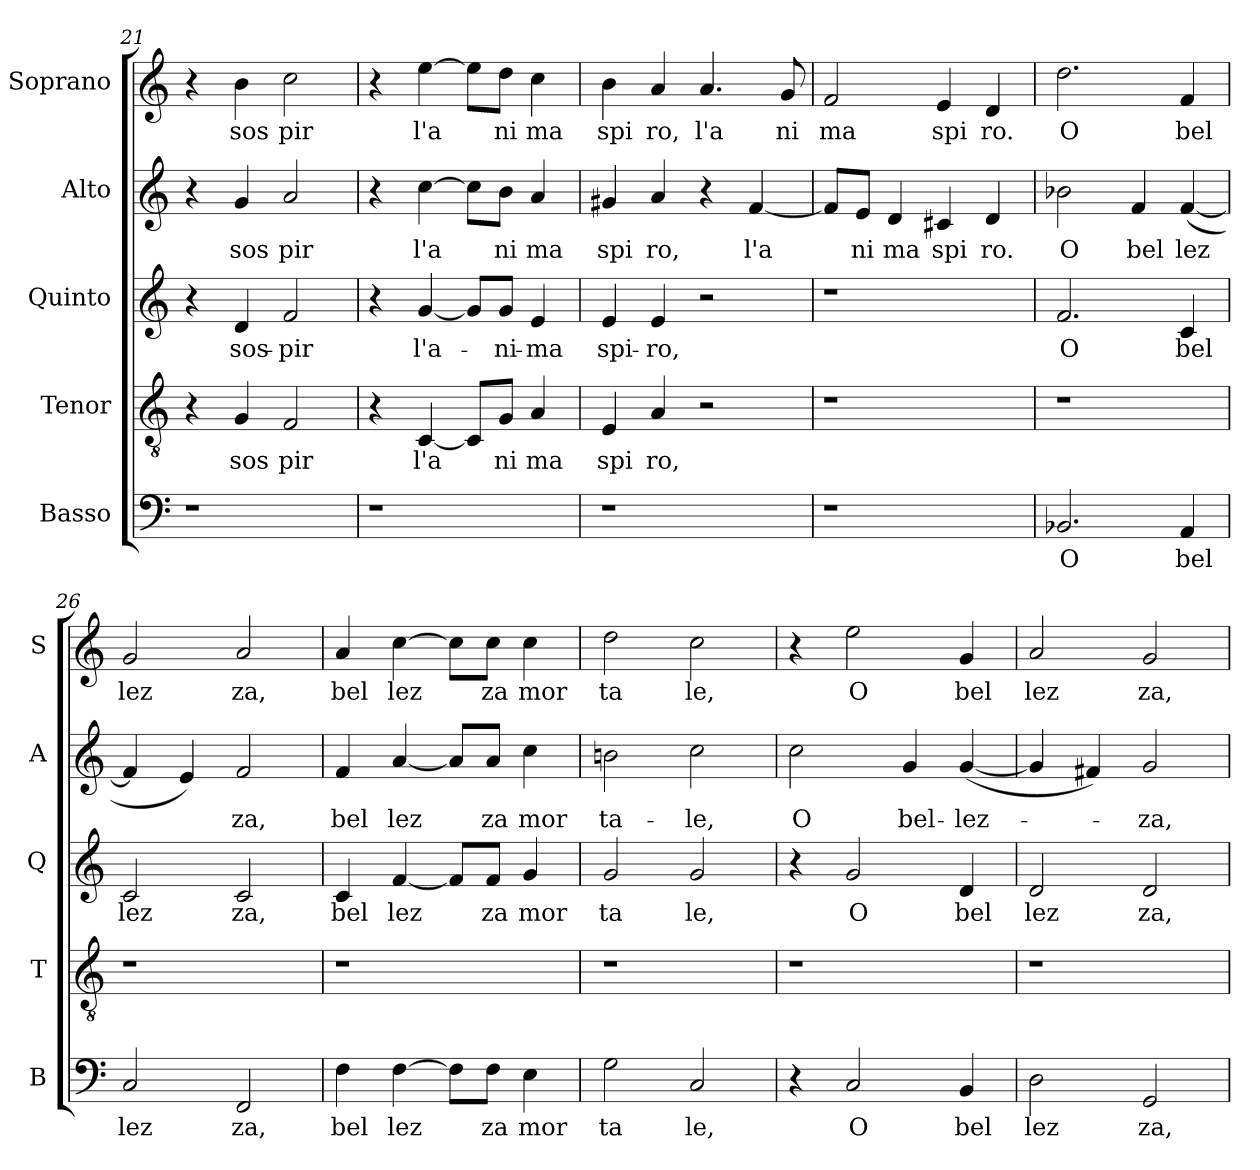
**kern	**text	**kern	**text	**kern	**text	**kern	**text	**kern	**text
*part5	*part5	*part4	*part4	*part3	*part3	*part2	*part2	*part1	*part1
*staff5	*staff5	*staff4	*staff4	*staff3	*staff3	*staff2	*staff2	*staff1	*staff1
*I"Basso	*	*I"Tenor	*	*I"Quinto	*	*I"Alto	*	*I"Soprano	*
*I'B	*	*I'T	*	*I'Q	*	*I'A	*	*I'S	*
*clefF4	*	*clefGv2	*	*clefG2	*	*clefG2	*	*clefG2	*
=21	=21	=21	=21	=21	=21	=21	=21	=21	=21
1r	.	4r	.	4r	.	4r	.	4r	.
!	!	!	!LO:LY:b:cj	!	!LO:LY:b:cj	!	!LO:LY:b:cj	!	!LO:LY:b:cj
.	.	4G/	sos	4d/	sos-	4g/	sos	4b\	sos
!	!	!	!LO:LY:b:cj	!	!LO:LY:b:cj	!	!LO:LY:b:cj	!	!LO:LY:b:cj
.	.	2F/	pir	2f/	-pir	2a/	pir	2cc\	pir
=22	=22	=22	=22	=22	=22	=22	=22	=22	=22
1r	.	4r	.	4r	.	4r	.	4r	.
!	!	!	!LO:LY:b:cj	!	!LO:LY:b:cj	!	!LO:LY:b:cj	!	!LO:LY:b:cj
.	.	[<4C/	l'a	[<4g/	l'a-	[>4cc\	l'a	[>4ee\	l'a
.	.	8C/L]	.	8g/L]	.	8cc\L]	.	8ee\L]	.
!	!	!	!LO:LY:b:cj	!	!LO:LY:b:cj	!	!LO:LY:b:cj	!	!LO:LY:b:cj
.	.	8G/J	ni	8g/J	-ni-	8b\J	ni	8dd\J	ni
!	!	!	!LO:LY:b:cj	!	!LO:LY:b:cj	!	!LO:LY:b:cj	!	!LO:LY:b:cj
.	.	4A/	ma	4e/	-ma	4a/	ma	4cc\	ma
=23	=23	=23	=23	=23	=23	=23	=23	=23	=23
!	!	!	!LO:LY:b:cj	!	!LO:LY:b:cj	!	!LO:LY:b:cj	!	!LO:LY:b:cj
1r	.	4E/	spi	4e/	spi-	4g#X/	spi	4b\	spi
!	!	!	!LO:LY:b:cj	!	!LO:LY:b:cj	!	!LO:LY:b:cj	!	!LO:LY:b:cj
.	.	4A/	ro,	4e/	-ro,	4a/	ro,	4a/	ro,
!	!	!	!	!	!	!	!	!	!LO:LY:b:cj
.	.	2r	.	2r	.	4r	.	4.a/	l'a
!	!	!	!	!	!	!	!LO:LY:b:cj	!	!
.	.	.	.	.	.	[>4f/	l'a	.	.
!	!	!	!	!	!	!	!	!	!LO:LY:b:cj
.	.	.	.	.	.	.	.	8g/	ni
!!LO:LB:g=z
=24	=24	=24	=24	=24	=24	=24	=24	=24	=24
!	!	!	!	!	!	!	!	!	!LO:LY:b:cj
1r	.	1r	.	1r	.	8f/L]	.	2f/	ma
!	!	!	!	!	!	!	!LO:LY:b:cj	!	!
.	.	.	.	.	.	8e/J	ni	.	.
!	!	!	!	!	!	!	!LO:LY:b:cj	!	!
.	.	.	.	.	.	4d/	ma	.	.
!	!	!	!	!	!	!	!LO:LY:b:cj	!	!LO:LY:b:cj
.	.	.	.	.	.	4c#X/	spi	4e/	spi
!	!	!	!	!	!	!	!LO:LY:b:cj	!	!LO:LY:b:cj
.	.	.	.	.	.	4d/	ro.	4d/	ro.
=25	=25	=25	=25	=25	=25	=25	=25	=25	=25
!	!LO:LY:b:cj	!	!	!	!LO:LY:b:cj	!	!LO:LY:b:cj	!	!LO:LY:b:cj
2.BB-X/	O	1r	.	2.f/	O	2b-X\	O	2.dd\	O
!	!	!	!	!	!	!	!LO:LY:b:cj	!	!
.	.	.	.	.	.	4f/	bel	.	.
!	!LO:LY:b:cj	!	!	!	!LO:LY:b:cj	!	!LO:LY:b	!	!LO:LY:b:cj
4AA/	bel	.	.	4c/	bel	(<[<4f/	lez	4f/	bel
=26	=26	=26	=26	=26	=26	=26	=26	=26	=26
!	!LO:LY:b:cj	!	!	!	!LO:LY:b:cj	!	!	!	!LO:LY:b:cj
2C/	lez	1r	.	2c/	lez	4f/]	.	2g/	lez
.	.	.	.	.	.	4e/)	.	.	.
!	!LO:LY:b:cj	!	!	!	!LO:LY:b:cj	!	!LO:LY:b:cj	!	!LO:LY:b:cj
2FF/	za,	.	.	2c/	za,	2f/	za,	2a/	za,
=27	=27	=27	=27	=27	=27	=27	=27	=27	=27
!	!LO:LY:b:cj	!	!	!	!LO:LY:b:cj	!	!LO:LY:b:cj	!	!LO:LY:b:cj
4F\	bel	1r	.	4c/	bel	4f/	bel	4a/	bel
!	!LO:LY:b	!	!	!	!LO:LY:b	!	!LO:LY:b	!	!LO:LY:b
[>4F\	lez	.	.	[<4f/	lez	[<4a/	lez	[>4cc\	lez
8F\L]	.	.	.	8f/L]	.	8a/L]	.	8cc\L]	.
!	!LO:LY:b:cj	!	!	!	!LO:LY:b:cj	!	!LO:LY:b:cj	!	!LO:LY:b:cj
8F\J	za	.	.	8f/J	za	8a/J	za	8cc\J	za
!	!LO:LY:b:cj	!	!	!	!LO:LY:b:cj	!	!LO:LY:b:cj	!	!LO:LY:b:cj
4E\	mor	.	.	4g/	mor	4cc\	mor	4cc\	mor
!!LO:PB:g=z
=28	=28	=28	=28	=28	=28	=28	=28	=28	=28
!	!LO:LY:b:cj	!	!	!	!LO:LY:b:cj	!	!LO:LY:b:cj	!	!LO:LY:b:cj
2G\	ta	1r	.	2g/	ta	2bn\	ta-	2dd\	ta
!	!LO:LY:b:cj	!	!	!	!LO:LY:b:cj	!	!LO:LY:b:cj	!	!LO:LY:b:cj
2C/	le,	.	.	2g/	le,	2cc\	-le,	2cc\	le,
=29	=29	=29	=29	=29	=29	=29	=29	=29	=29
!	!	!	!	!	!	!	!LO:LY:b:cj	!	!
4r	.	1r	.	4r	.	2cc\	O	4r	.
!	!LO:LY:b:cj	!	!	!	!LO:LY:b:cj	!	!	!	!LO:LY:b:cj
2C/	O	.	.	2g/	O	.	.	2ee\	O
!	!	!	!	!	!	!	!LO:LY:b:cj	!	!
.	.	.	.	.	.	4g/	bel-	.	.
!	!LO:LY:b:cj	!	!	!	!LO:LY:b:cj	!	!LO:LY:b	!	!LO:LY:b:cj
4BB/	bel	.	.	4d/	bel	(<[<4g/	-lez-	4g/	bel
=30	=30	=30	=30	=30	=30	=30	=30	=30	=30
!	!LO:LY:b:cj	!	!	!	!LO:LY:b:cj	!	!	!	!LO:LY:b:cj
2D\	lez	1r	.	2d/	lez	4g/]	.	2a/	lez
.	.	.	.	.	.	4f#X/)	.	.	.
!	!LO:LY:b:cj	!	!	!	!LO:LY:b:cj	!	!LO:LY:b:cj	!	!LO:LY:b:cj
2GG/	za,	.	.	2d/	za,	2g/	-za,	2g/	za,
=	=	=	=	=	=	=	=	=	=
*-	*-	*-	*-	*-	*-	*-	*-	*-	*-
